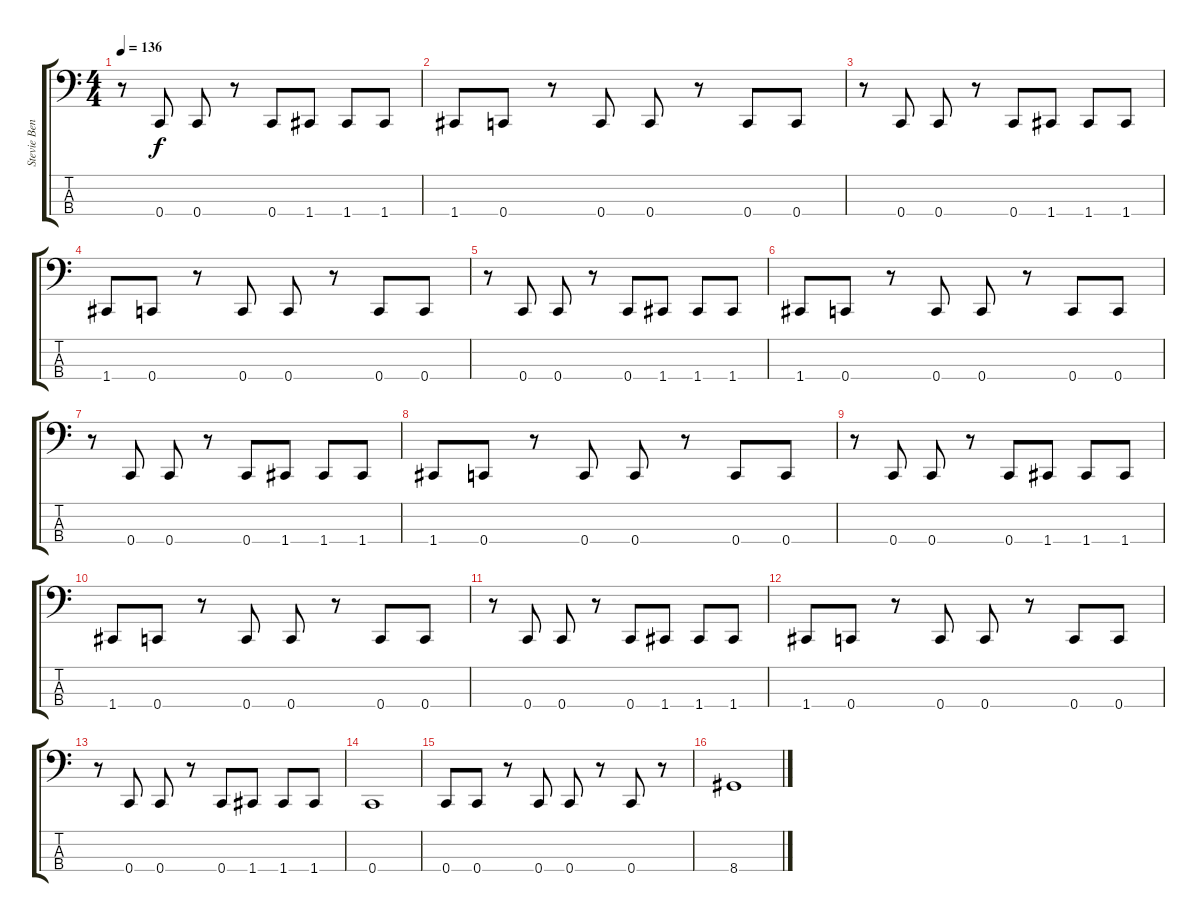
\track ("Stevie Benton" "Stevie Ben") {instrument slapbass1}
\staff {score tabs}
\tuning (F2 C2 G1 C1) {hide}
\ts (4 4)
\tempo 136
\clef f4
\ks c
r.8{dy f} 0.4.8 0.4.8 r.8 0.4.8 1.4.8 1.4.8 1.4.8 |
1.4.8 0.4.8 r.8 0.4.8 0.4.8 r.8 0.4.8 0.4.8 |
r.8 0.4.8 0.4.8 r.8 0.4.8 1.4.8 1.4.8 1.4.8 |
1.4.8 0.4.8 r.8 0.4.8 0.4.8 r.8 0.4.8 0.4.8 |
r.8 0.4.8 0.4.8 r.8 0.4.8 1.4.8 1.4.8 1.4.8 |
1.4.8 0.4.8 r.8 0.4.8 0.4.8 r.8 0.4.8 0.4.8 |
r.8 0.4.8 0.4.8 r.8 0.4.8 1.4.8 1.4.8 1.4.8 |
1.4.8 0.4.8 r.8 0.4.8 0.4.8 r.8 0.4.8 0.4.8 |
r.8 0.4.8 0.4.8 r.8 0.4.8 1.4.8 1.4.8 1.4.8 |
1.4.8 0.4.8 r.8 0.4.8 0.4.8 r.8 0.4.8 0.4.8 |
r.8 0.4.8 0.4.8 r.8 0.4.8 1.4.8 1.4.8 1.4.8 |
1.4.8 0.4.8 r.8 0.4.8 0.4.8 r.8 0.4.8 0.4.8 |
r.8 0.4.8 0.4.8 r.8 0.4.8 1.4.8 1.4.8 1.4.8 |
0.4.1 |
0.4.8 0.4.8 r.8 0.4.8 0.4.8 r.8 0.4.8 r.8 |
8.4.1
